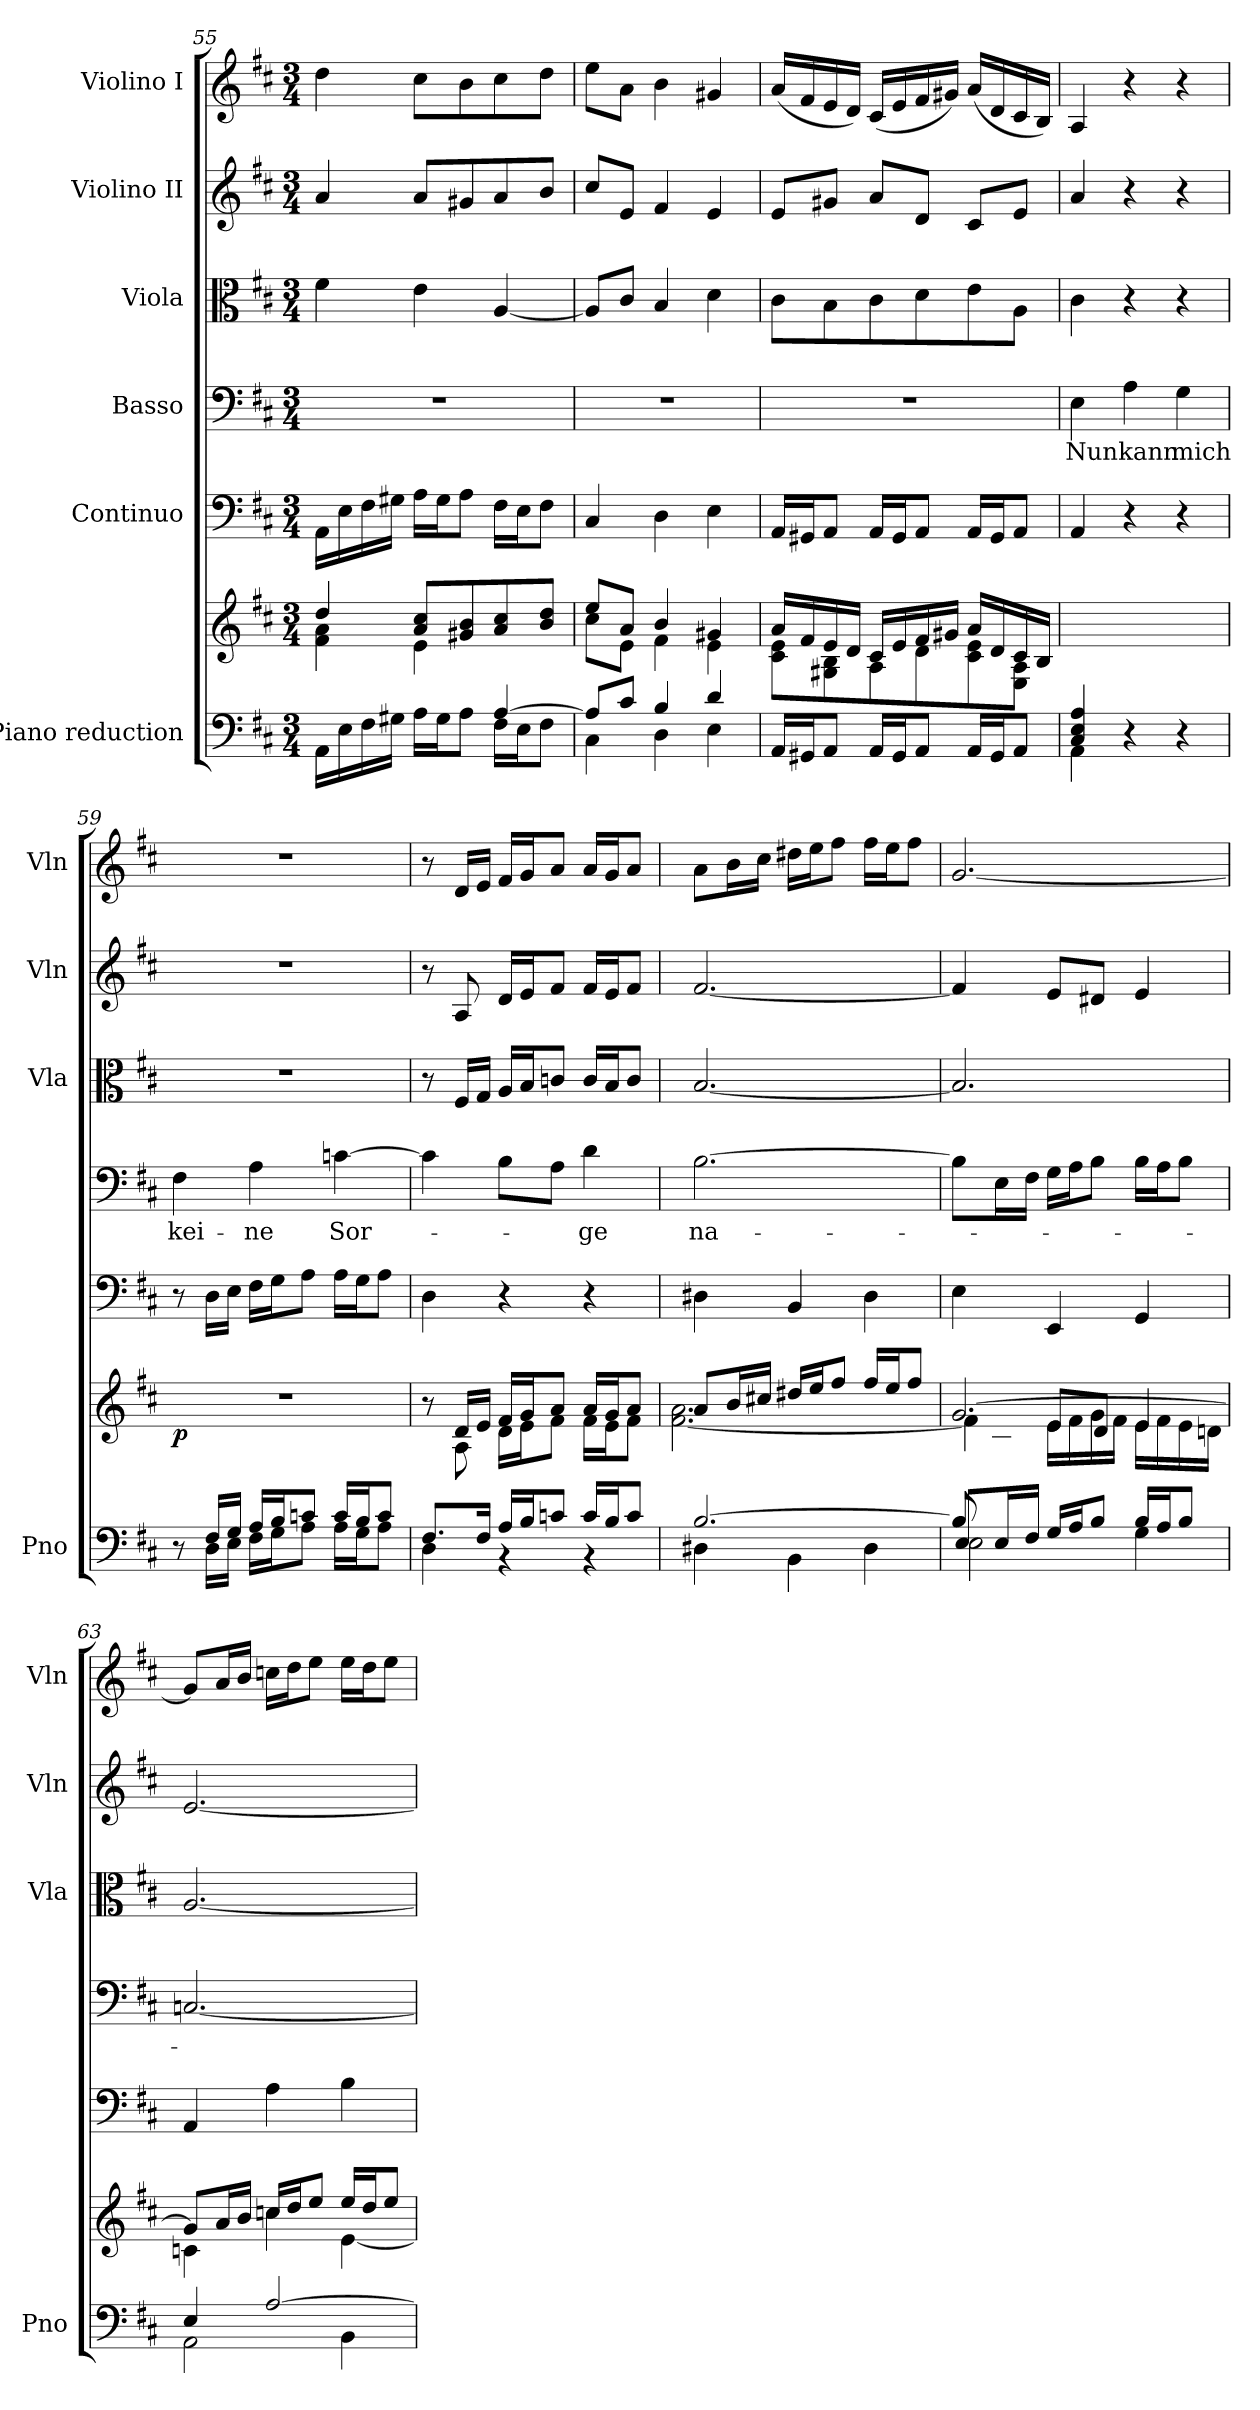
**kern	**kern	**dynam	**kern	**kern	**text	**kern	**kern	**kern
*part6	*part6	*part6	*part5	*part4	*part4	*part3	*part2	*part1
*staff7	*staff6	*staff6/7	*staff5	*staff4	*staff4	*staff3	*staff2	*staff1
*I"Piano reduction	*	*	*I"Continuo	*I"Basso	*	*I"Viola	*I"Violino II	*I"Violino I
*I'Pno	*	*	*	*	*	*I'Vla	*I'Vln	*I'Vln
!!LO:LB:g=z
*clefF4	*clefG2	*	*clefF4	*clefF4	*	*clefC3	*clefG2	*clefG2
*k[f#c#]	*k[f#c#]	*	*k[f#c#]	*k[f#c#]	*	*k[f#c#]	*k[f#c#]	*k[f#c#]
*M3/4	*M3/4	*	*M3/4	*M3/4	*	*M3/4	*M3/4	*M3/4
=55	=55	=55	=55	=55	=55	=55	=55	=55
*^	*^	*	*	*	*	*	*	*
2ryy	16AA\LL	4dd/	4f#\ 4a\	.	16AA\LL	2.r	.	4f#\	4a/	4dd\
.	16E\	.	.	.	16E\	.	.	.	.	.
.	16F#\	.	.	.	16F#\	.	.	.	.	.
.	16G#X\JJ	.	.	.	16G#X\JJ	.	.	.	.	.
.	16A\LL	8a/ 8cc#/L	4e\	.	16A\LL	.	.	4e\	8a/L	8cc#\L
.	16G#\J	.	.	.	16G#\J	.	.	.	.	.
.	8A\J	8g#X/ 8b/	.	.	8A\J	.	.	.	8g#X/	8b\
[4A/	16F#\LL	8a/ 8cc#/	4ryy	.	16F#\LL	.	.	[4A/	8a/	8cc#\
.	16E\J	.	.	.	16E\J	.	.	.	.	.
.	8F#\J	8b/ 8dd/J	.	.	8F#\J	.	.	.	8b/J	8dd\J
=56	=56	=56	=56	=56	=56	=56	=56	=56	=56	=56
8A/L]	4C#\	8ee/L	8cc#\L	.	4C#/	2.r	.	8A/L]	8cc#/L	8ee\L
8c#/J	.	8a/J	8e\J	.	.	.	.	8c#/J	8e/J	8a\J
4B/	4D\	4b/	4f#\	.	4D\	.	.	4B/	4f#/	4b\
4d/	4E\	4g#X/	4e\	.	4E\	.	.	4d\	4e/	4g#X/
*v	*v	*	*	*	*	*	*	*	*	*
=57	=57	=57	=57	=57	=57	=57	=57	=57	=57
16AA/LL	16a/LL	8c#\ 8e\L	.	16AA/LL	2.r	.	8c#\L	8e/L	(16a/LL
16GG#X/J	16f#/	.	.	16GG#X/J	.	.	.	.	16f#/
8AA/J	16e/	8G#X\ 8B\	.	8AA/J	.	.	8B\	8g#X/J	16e/
.	16d/JJ	.	.	.	.	.	.	.	16d/JJ)
16AA/LL	16c#/LL	8A\	.	16AA/LL	.	.	8c#\	8a/L	(16c#/LL
16GG#/J	16e/	.	.	16GG#/J	.	.	.	.	16e/
8AA/J	16f#/	8d\	.	8AA/J	.	.	8d\	8d/J	16f#/
.	16g#X/JJ	.	.	.	.	.	.	.	16g#X/JJ)
16AA/LL	16a/LL	8c#\ 8e\	.	16AA/LL	.	.	8e\	8c#/L	(16a/LL
16GG#/J	16d/	.	.	16GG#/J	.	.	.	.	16d/
8AA/J	16c#/	8E\ 8A\J	.	8AA/J	.	.	8A\J	8e/J	16c#/
.	16B/JJ	.	.	.	.	.	.	.	16B/JJ)
*	*v	*v	*	*	*	*	*	*	*
=58	=58	=58	=58	=58	=58	=58	=58	=58
*^	*	*	*	*	*	*	*	*
!	!	!	!	!	!	!LO:LY:b	!	!	!
4C#/ 4E/ 4A/	4AA\	2.ryy	.	4AA/	4E\	Nun	4c#\	4a/	4A/
!	!	!	!	!	!	!LO:LY:b	!	!	!
4r	4ryy	.	.	4r	4A\	kann	4r	4r	4r
!	!	!	!	!	!	!LO:LY:b	!	!	!
4r	4ryy	.	.	4r	4G\	mich	4r	4r	4r
=59	=59	=59	=59	=59	=59	=59	=59	=59	=59
!	!	!	!LO:DY:b	!	!	!LO:LY:b	!	!	!
8r	8ryy	2.r	p	8r	4F#\	kei-	2.r	2.r	2.r
16F#/LL	16D\LL	.	.	16D\LL	.	.	.	.	.
16G/JJ	16E\JJ	.	.	16E\JJ	.	.	.	.	.
!	!	!	!	!	!	!LO:LY:b	!	!	!
16A/LL	16F#\LL	.	.	16F#\LL	4A\	-ne	.	.	.
16B/J	16G\J	.	.	16G\J	.	.	.	.	.
8cn/J	8A\J	.	.	8A\J	.	.	.	.	.
!	!	!	!	!	!	!LO:LY:b	!	!	!
16c/LL	16A\LL	.	.	16A\LL	[4cn\	Sor-	.	.	.
16B/J	16G\J	.	.	16G\J	.	.	.	.	.
8c/J	8A\J	.	.	8A\J	.	.	.	.	.
=60	=60	=60	=60	=60	=60	=60	=60	=60	=60
*	*	*^	*	*	*	*	*	*	*
8.F#/L	4D\	8r	8ryy	.	4D\	4c\]	.	8r	8r	8r
.	.	16d/LL	8A\	.	.	.	.	16F#/LL	8A/	16d/LL
16F#/Jk	.	16e/JJ	.	.	.	.	.	16G/JJ	.	16e/JJ
16A/LL	4r	16f#/LL	16d\LL	.	4r	8B\L	.	16A/LL	16d/LL	16f#/LL
16B/J	.	16g/J	16e\J	.	.	.	.	16B/J	16e/J	16g/J
8cn/J	.	8a/J	8f#\J	.	.	8A\J	.	8cn/J	8f#/J	8a/J
!	!	!	!	!	!	!	!LO:LY:b	!	!	!
16c/LL	4r	16a/LL	16f#\LL	.	4r	4d\	-ge	16c/LL	16f#/LL	16a/LL
16B/J	.	16g/J	16e\J	.	.	.	.	16B/J	16e/J	16g/J
8c/J	.	8a/J	8f#\J	.	.	.	.	8c/J	8f#/J	8a/J
=61	=61	=61	=61	=61	=61	=61	=61	=61	=61	=61
!	!	!	!	!	!	!	!LO:LY:b	!	!	!
[2.B/	4D#X\	8a/L	[2.f#\ 2.a\	.	4D#X\	[2.B\	na-	[2.B/	[2.f#/	8a\L
.	.	16b/L	.	.	.	.	.	.	.	16b\L
.	.	16cc#X/JJ	.	.	.	.	.	.	.	16cc#\JJ
.	4BB\	16dd#X/LL	.	.	4BB/	.	.	.	.	16dd#X\LL
.	.	16ee/J	.	.	.	.	.	.	.	16ee\J
.	.	8ff#/J	.	.	.	.	.	.	.	8ff#\J
.	4D#\	16ff#/LL	.	.	4D#\	.	.	.	.	16ff#\LL
.	.	16ee/J	.	.	.	.	.	.	.	16ee\J
.	.	8ff#/J	.	.	.	.	.	.	.	8ff#\J
!!LO:PB:g=z
=62	=62	=62	=62	=62	=62	=62	=62	=62	=62	=62
*	*^	*	*^	*	*	*	*	*	*	*
8B/L]	8E/L	2E\	[2.g/	8ryy	4f#\]	.	4E\	8B\L]	.	2.B/]	4f#/]	[2.g/
2ryy	16E/L	.	.	16c#X\L	.	.	.	16E\L	.	.	.	.
.	16F#/JJ	.	.	16d#X\JJ	.	.	.	16F#\JJ	.	.	.	.
.	16G/LL	.	.	16e\LL	8e/L	.	4EE/	16G\LL	.	.	8e/L	.
.	16A/J	.	.	16f#\	.	.	.	16A\J	.	.	.	.
.	8B/J	.	.	16g\	8d#/J	.	.	8B\J	.	.	8d#X/J	.
.	.	.	.	16f#\JJ	.	.	.	.	.	.	.	.
.	16B/LL	4G\	.	16e\LL	4e/	.	4GG/	16B\LL	.	.	4e/	.
.	16A/J	.	.	16f#\	.	.	.	16A\J	.	.	.	.
8ryy	8B/J	.	.	16e\	.	.	.	8B\J	.	.	.	.
.	.	.	.	16dn\JJ	.	.	.	.	.	.	.	.
*	*v	*v	*	*	*	*	*	*	*	*	*	*
*	*	*	*v	*v	*	*	*	*	*	*	*
=63	=63	=63	=63	=63	=63	=63	=63	=63	=63	=63
4E/	2AA\	8g/L]	4cn\	.	4AA/	[2.Cn/	.	[2.A/	[2.e/	8g/L]
.	.	16a/L	.	.	.	.	.	.	.	16a/L
.	.	16b/JJ	.	.	.	.	.	.	.	16b/JJ
[2A/	.	16ccn/LL	4cc\	.	4A\	.	.	.	.	16ccn\LL
.	.	16dd/J	.	.	.	.	.	.	.	16dd\J
.	.	8ee/J	.	.	.	.	.	.	.	8ee\J
.	4BB\	16ee/LL	[4e\	.	4B\	.	.	.	.	16ee\LL
.	.	16dd/J	.	.	.	.	.	.	.	16dd\J
.	.	8ee/J	.	.	.	.	.	.	.	8ee\J
*v	*v	*	*	*	*	*	*	*	*	*
*	*v	*v	*	*	*	*	*	*	*
=	=	=	=	=	=	=	=	=
*-	*-	*-	*-	*-	*-	*-	*-	*-
